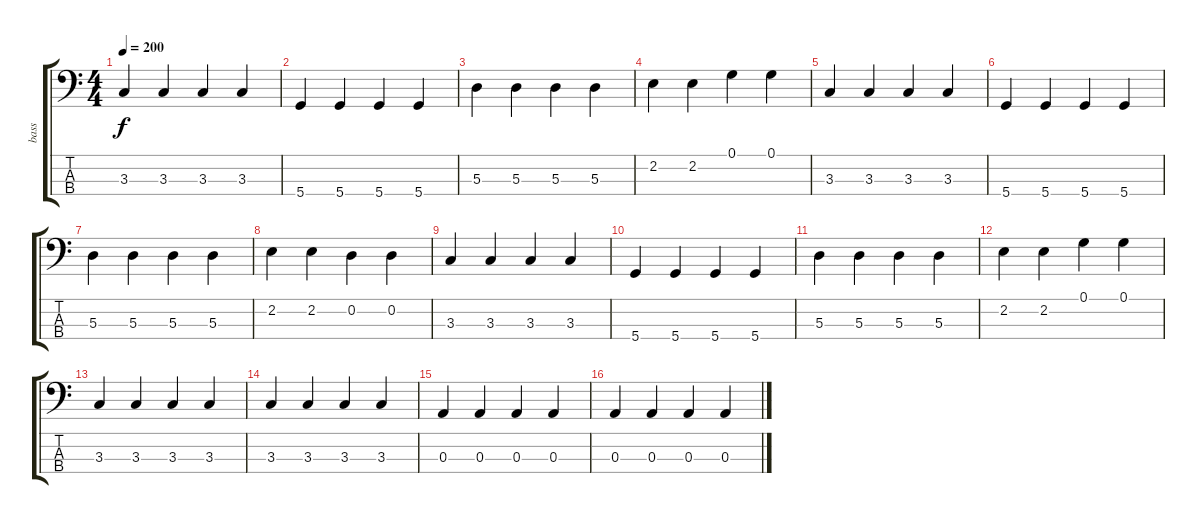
\track ("bass" "bass") {instrument electricbassfinger}
\staff {score tabs}
\tuning (G2 D2 A1 D1) {hide}
\ts (4 4)
\tempo 200
\clef f4
\ks c
3.3.4{dy f} 3.3.4 3.3.4 3.3.4 |
5.4.4 5.4.4 5.4.4 5.4.4 |
5.3.4 5.3.4 5.3.4 5.3.4 |
2.2.4 2.2.4 0.1.4 0.1.4 |
3.3.4 3.3.4 3.3.4 3.3.4 |
5.4.4 5.4.4 5.4.4 5.4.4 |
5.3.4 5.3.4 5.3.4 5.3.4 |
2.2.4 2.2.4 0.2.4 0.2.4 |
3.3.4 3.3.4 3.3.4 3.3.4 |
5.4.4 5.4.4 5.4.4 5.4.4 |
5.3.4 5.3.4 5.3.4 5.3.4 |
2.2.4 2.2.4 0.1.4 0.1.4 |
3.3.4 3.3.4 3.3.4 3.3.4 |
3.3.4 3.3.4 3.3.4 3.3.4 |
0.3.4 0.3.4 0.3.4 0.3.4 |
0.3.4 0.3.4 0.3.4 0.3.4
